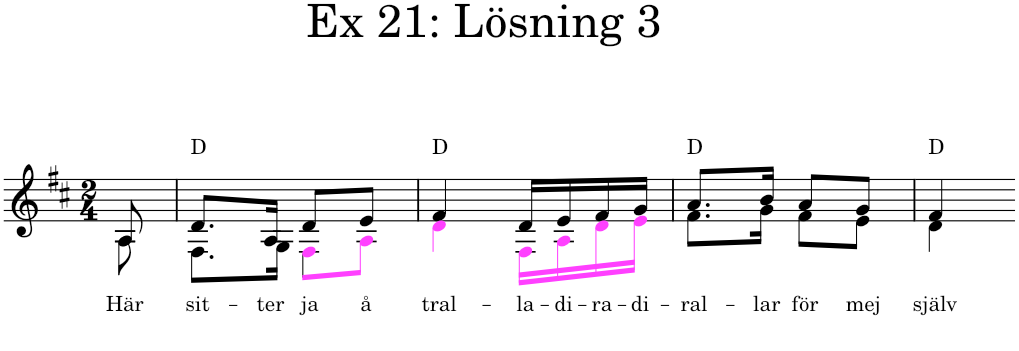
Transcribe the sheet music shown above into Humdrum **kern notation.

**kern	**text	**harte
*part1	*part1	*part1
*staff1	*staff1	*
*I"Women	*	*
*clefG2	*	*
*k[f#c#]	*	*
*M2/4	*	*
=	=	=
!	!LO:LY:b	!
*^	*	*
8A/	8A\	Här	.
=1	=1	=1	=1
!	!	!LO:LY:b	!
8.d/L	8.F#\L	sit-	D:maj
!	!	!LO:LY:b	!
16A/Jk	16G\Jk	-ter	.
!	!	!LO:LY:b	!
8d/L	8F#i\L	ja	.
!	!	!LO:LY:b	!
8e/J	8Ai\J	å	.
=2	=2	=2	=2
!	!	!LO:LY:b	!
4f#/	4di\	tral-	D:maj
!	!	!LO:LY:b	!
16d/LL	16F#i\LL	-la-	.
!	!	!LO:LY:b	!
16e/	16Ai\	-di-	.
!	!	!LO:LY:b	!
16f#/	16di\	-ra-	.
!	!	!LO:LY:b	!
16g/JJ	16ei\JJ	-di-	.
=3	=3	=3	=3
!	!	!LO:LY:b	!
8.a/L	8.f#\L	-ral-	D:maj
!	!	!LO:LY:b	!
16b/Jk	16g\Jk	-lar	.
!	!	!LO:LY:b	!
8a/L	8f#\L	för	.
!	!	!LO:LY:b	!
8g/J	8e\J	mej	.
=4	=4	=4	=4
!	!	!LO:LY:b	!
4f#/	4d\	själv	D:maj
*v	*v	*	*
=-	=-	=-
*-	*-	*-
